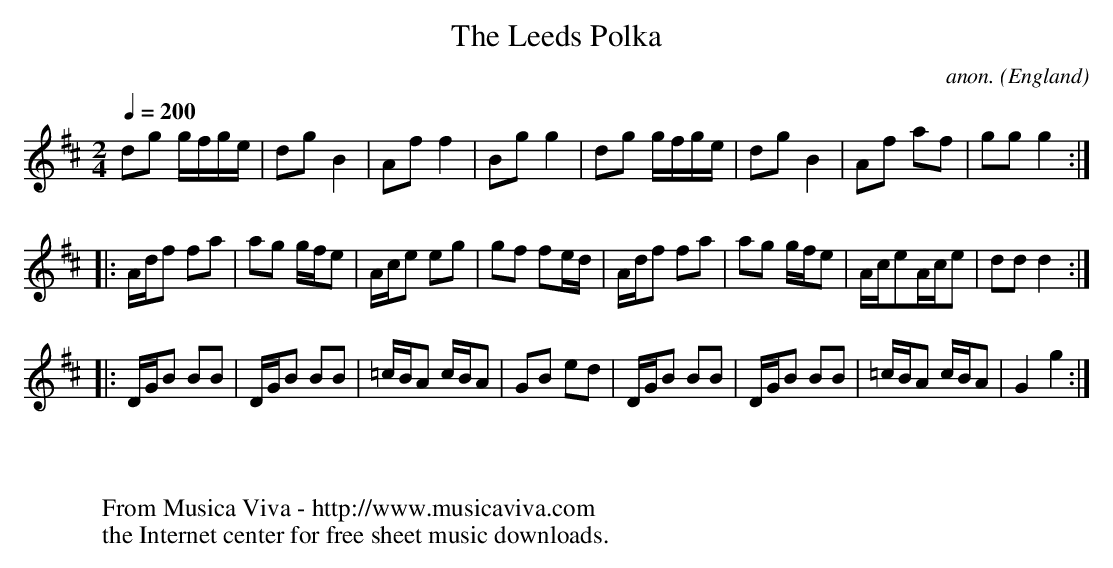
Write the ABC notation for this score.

X:1
T:The Leeds Polka
C:anon.
O:England
M:2/4
L:1/8
Q:1/4=200
K:D
dg g/f/g/e/|dgB2|Aff2|Bgg2|dg g/f/g/e/|dgB2|Af af|ggg2:|
|:A/d/f fa|ag g/f/e|A/c/e eg|gf fe/d/|A/d/f fa|ag g/f/e|A/c/eA/c/e|ddd2:|
|:D/G/B BB|D/G/B BB|=c/B/A c/B/A|GB ed|D/G/B BB|D/G/B BB|=c/B/A c/B/A|G2 g2:|
W:
W:
W:  From Musica Viva - http://www.musicaviva.com
W:  the Internet center for free sheet music downloads.
